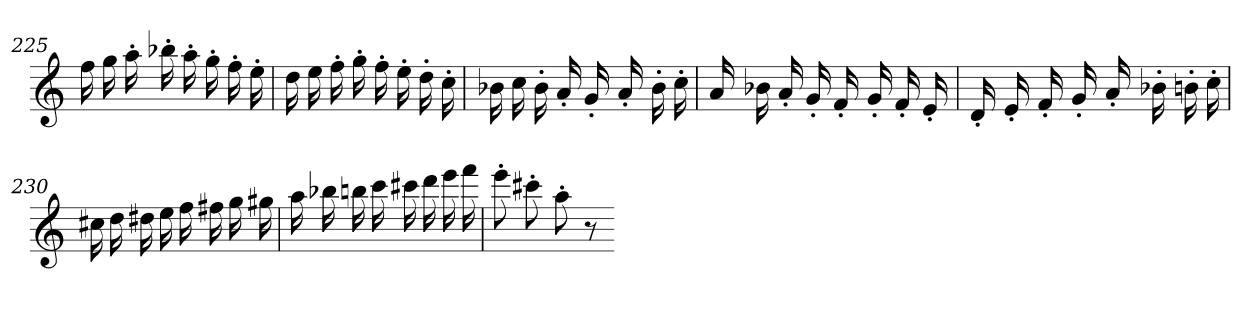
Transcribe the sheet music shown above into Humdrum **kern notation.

**kern
*part1
*staff1
=225
16ff
16gg
16aa'
16bb-X'
16aa'
16gg'
16ff'
16ee'
=226
16dd
16ee
16ff'
16gg'
16ff'
16ee'
16dd'
16cc'
=227
16b-X
16cc
16b-'
16a'
16g'
16a'
16b-'
16cc'
=228
16a
16b-X
16a'
16g'
16f'
16g'
16f'
16e'
=229
16d'
16e'
16f'
16g'
16a'
16b-X'
16bn'
16cc'
=230
16cc#X
16dd
16dd#X
16ee
16ff
16ff#X
16gg
16gg#X
=231
16aa
16bb-X
16bbn
16ccc
16ccc#X
16ddd
16eee
16fff
=232
8eee'
8ccc#X'
8aa'
8r
=-
*-
